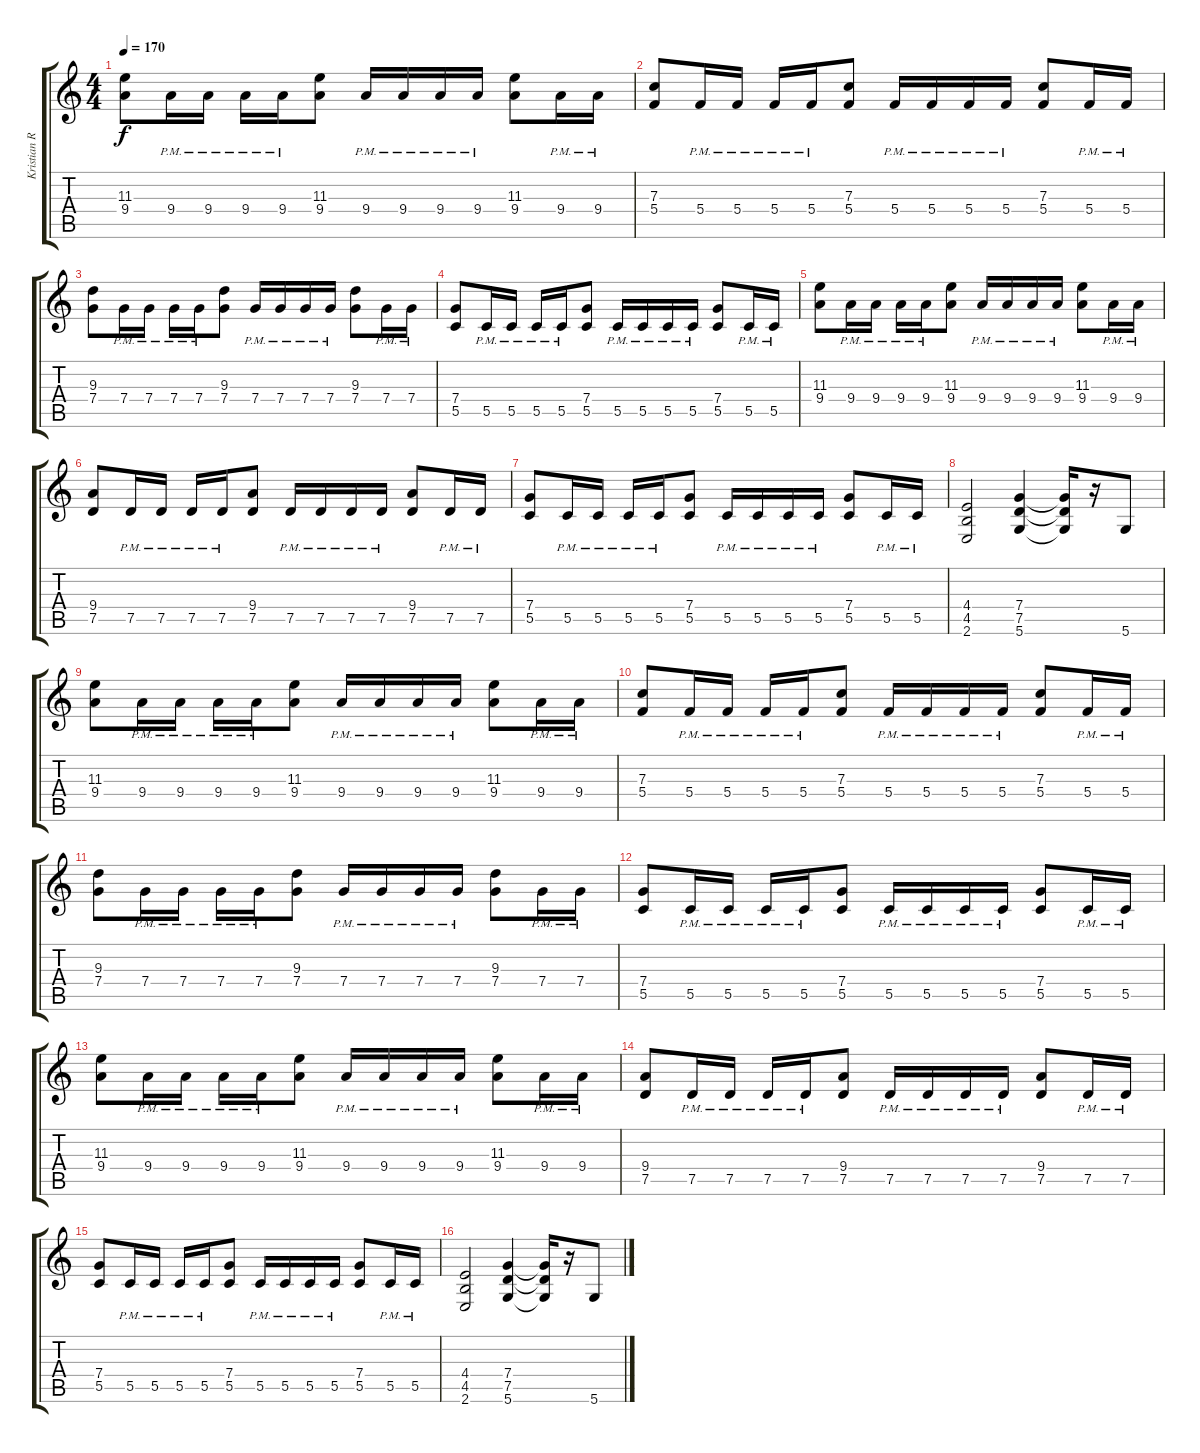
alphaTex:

\track ("Kristian Ranta" "Kristian R") {instrument distortionguitar}
\staff {score tabs}
\tuning (D4 A3 F3 C3 G2 D2) {hide}
\ts (4 4)
\tempo 170
\clef g2
\ks c
(11.3 9.4).8{dy f} 9.4{pm}.16 9.4{pm}.16 9.4{pm}.16 9.4{pm}.16 (11.3 9.4).8 9.4{pm}.16 9.4{pm}.16 9.4{pm}.16 9.4{pm}.16 (11.3 9.4).8 9.4{pm}.16 9.4{pm}.16 |
(7.3 5.4).8 5.4{pm}.16 5.4{pm}.16 5.4{pm}.16 5.4{pm}.16 (7.3 5.4).8 5.4{pm}.16 5.4{pm}.16 5.4{pm}.16 5.4{pm}.16 (7.3 5.4).8 5.4{pm}.16 5.4{pm}.16 |
(9.3 7.4).8 7.4{pm}.16 7.4{pm}.16 7.4{pm}.16 7.4{pm}.16 (9.3 7.4).8 7.4{pm}.16 7.4{pm}.16 7.4{pm}.16 7.4{pm}.16 (9.3 7.4).8 7.4{pm}.16 7.4{pm}.16 |
(7.4 5.5).8 5.5{pm}.16 5.5{pm}.16 5.5{pm}.16 5.5{pm}.16 (7.4 5.5).8 5.5{pm}.16 5.5{pm}.16 5.5{pm}.16 5.5{pm}.16 (7.4 5.5).8 5.5{pm}.16 5.5{pm}.16 |
(11.3 9.4).8 9.4{pm}.16 9.4{pm}.16 9.4{pm}.16 9.4{pm}.16 (11.3 9.4).8 9.4{pm}.16 9.4{pm}.16 9.4{pm}.16 9.4{pm}.16 (11.3 9.4).8 9.4{pm}.16 9.4{pm}.16 |
(9.4 7.5).8 7.5{pm}.16 7.5{pm}.16 7.5{pm}.16 7.5{pm}.16 (9.4 7.5).8 7.5{pm}.16 7.5{pm}.16 7.5{pm}.16 7.5{pm}.16 (9.4 7.5).8 7.5{pm}.16 7.5{pm}.16 |
(7.4 5.5).8 5.5{pm}.16 5.5{pm}.16 5.5{pm}.16 5.5{pm}.16 (7.4 5.5).8 5.5{pm}.16 5.5{pm}.16 5.5{pm}.16 5.5{pm}.16 (7.4 5.5).8 5.5{pm}.16 5.5{pm}.16 |
(4.4 4.5 2.6).2 (7.4 7.5 5.6).4 (7.4{t} 7.5{t} 5.6{t}).16 r.16 5.6.8 |
(11.3 9.4).8 9.4{pm}.16 9.4{pm}.16 9.4{pm}.16 9.4{pm}.16 (11.3 9.4).8 9.4{pm}.16 9.4{pm}.16 9.4{pm}.16 9.4{pm}.16 (11.3 9.4).8 9.4{pm}.16 9.4{pm}.16 |
(7.3 5.4).8 5.4{pm}.16 5.4{pm}.16 5.4{pm}.16 5.4{pm}.16 (7.3 5.4).8 5.4{pm}.16 5.4{pm}.16 5.4{pm}.16 5.4{pm}.16 (7.3 5.4).8 5.4{pm}.16 5.4{pm}.16 |
(9.3 7.4).8 7.4{pm}.16 7.4{pm}.16 7.4{pm}.16 7.4{pm}.16 (9.3 7.4).8 7.4{pm}.16 7.4{pm}.16 7.4{pm}.16 7.4{pm}.16 (9.3 7.4).8 7.4{pm}.16 7.4{pm}.16 |
(7.4 5.5).8 5.5{pm}.16 5.5{pm}.16 5.5{pm}.16 5.5{pm}.16 (7.4 5.5).8 5.5{pm}.16 5.5{pm}.16 5.5{pm}.16 5.5{pm}.16 (7.4 5.5).8 5.5{pm}.16 5.5{pm}.16 |
(11.3 9.4).8 9.4{pm}.16 9.4{pm}.16 9.4{pm}.16 9.4{pm}.16 (11.3 9.4).8 9.4{pm}.16 9.4{pm}.16 9.4{pm}.16 9.4{pm}.16 (11.3 9.4).8 9.4{pm}.16 9.4{pm}.16 |
(9.4 7.5).8 7.5{pm}.16 7.5{pm}.16 7.5{pm}.16 7.5{pm}.16 (9.4 7.5).8 7.5{pm}.16 7.5{pm}.16 7.5{pm}.16 7.5{pm}.16 (9.4 7.5).8 7.5{pm}.16 7.5{pm}.16 |
(7.4 5.5).8 5.5{pm}.16 5.5{pm}.16 5.5{pm}.16 5.5{pm}.16 (7.4 5.5).8 5.5{pm}.16 5.5{pm}.16 5.5{pm}.16 5.5{pm}.16 (7.4 5.5).8 5.5{pm}.16 5.5{pm}.16 |
(4.4 4.5 2.6).2 (7.4 7.5 5.6).4 (7.4{t} 7.5{t} 5.6{t}).16 r.16 5.6.8
